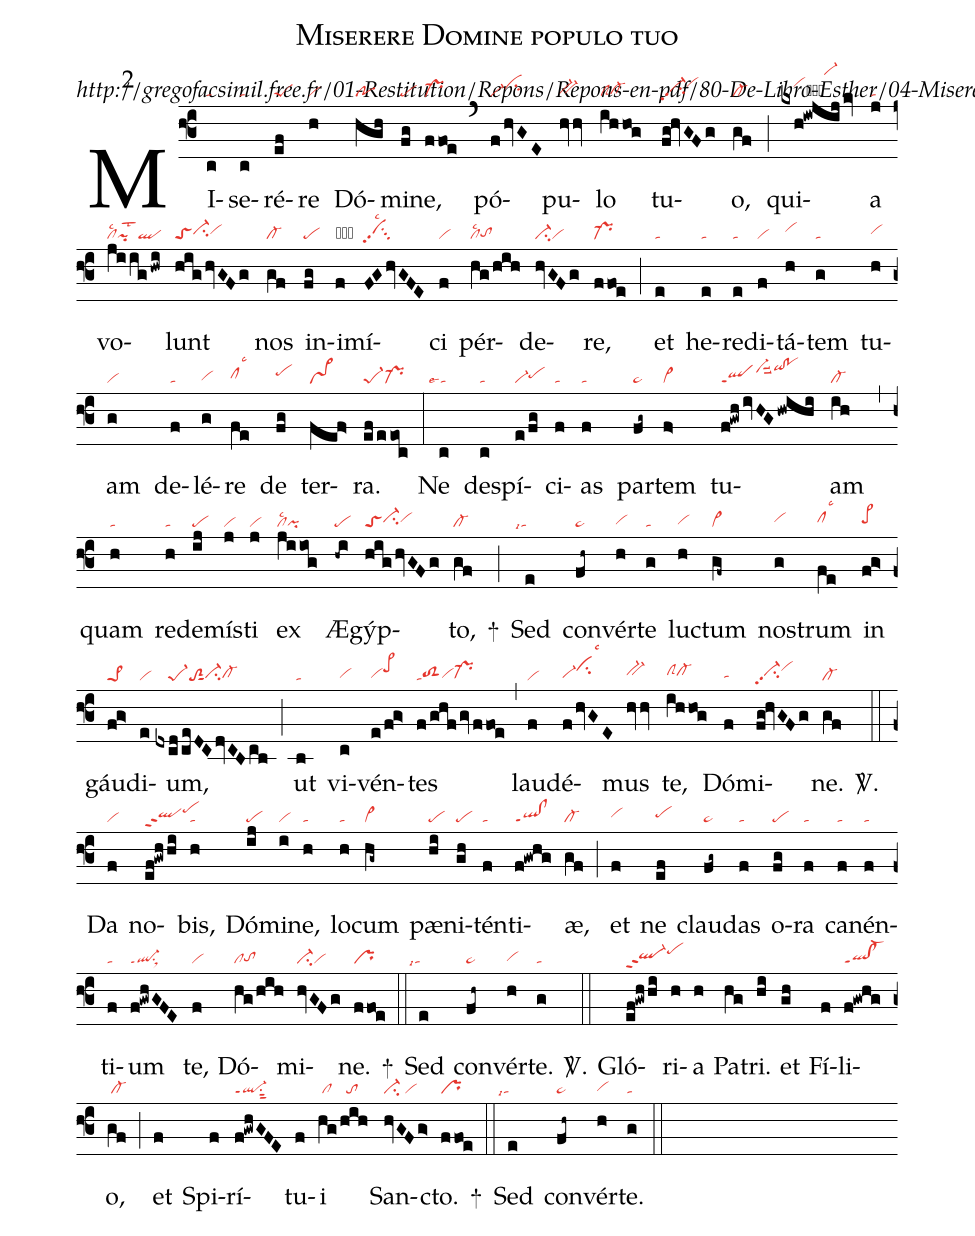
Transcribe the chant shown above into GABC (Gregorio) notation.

name:Miserere Domine populo tuo;
commentary:http://gregofacsimil.free.fr/01-Restitution/Repons/Repons-en-pdf/80-De-Libro-Esther/04-Miserere-Domine-populo-tuo.pdf;
mode:2;
nabc-lines:1;
%%
(f3)
MI(c|ta)se(c|ta)ré(ef|peS)re(h|vi) Dó(hgh|po)mi(fg|pe)ne,(ffo!e|pr-) (`)
pó(fhvGE|vi-cihi)pu(hvv|bv-hg)lo(ihho!g|clScl-hg) tu(fg!hvGFg|vi-hhpp2su2vihj)o,(gf|cl-) (;)
qui(kxh!iwjij/kv|////vihjqihk!po-1hkvi-hp)a(j|ta) vo(jiig/hwi|cllsc2pilst2ql)lunt(highvGFg|toSci-hhvihh) nos(gf|cl-) in(fg|pe)i(f|t)mí(FGhvGFE|vihhpp2su3lsc2)ci(f|vi) pér(hg/hih|cllsc2tohg)de(hvGFg|ci-vi)re,(ffo!e|pr-) (;)
et(e|ta) he(e|ta)re(e|ta)di(f|vi)tá(h|vihi)tem(g|ta) tu(h|vihh)am(g|vi) de(f|ta)lé(g|vihg)re(fe|clhhlsc3) de(fg|pehi) ter(fef>|vs>)ra.(ef/eeoc|pe-1pr-) (:)
Ne(c|```talse1) de(c|ta)spí(e/fg|vi-pehh)ci(f|ta)as(f|ta) par(fg~|ta>)tem(f>|vi>) tu(f!gwh/ivHGhwihi|qlppt1vi-hjsuu2qihk!pohk)am(ih|cl-) (,)
quam(h|ta) red(h|ta)e(ij|pe)mís(j|vi)ti(j|vi) ex(jiiog|cllsc2pi) Æ(-hi|pe)gýp(highvGFg|toSci-hhvihh)to,(gf|cl-) +(;)
Sed(e|```talsi7) con(fh~|ta>)vér(h|vihg)te(g|ta) luc(h|vihg)tum(gf~|vi>) nos(g|vihh)trum(fe|clhhlsc3) in(f!g>|pe>hh) gáu(f!g>|pe>1)di(e|vi)um,(dxcd/ceDCdvCBcb|////pe-1toS2sut1ci-hgcl-hg) (;)
ut(b|ta) vi(c|vihg)vén(e/f!g>|vihgpe>hj)tes(f/ghfgvffo!e|tatoS2hgvihgpr-hg) (,)
lau(f|vi)dé(fhvGE|vi-hgcihjlsc3)mus(hvv|bv-hh) te,(ihho!g|clShhcl-hh) Dó(f|tahg)mi(fg!hvGFg|vi-hhpp2su2vihj)ne.(gf|cl-) <sp>V/</sp>.(::)
Da(f|vi) no(ef!gwh/hi|qlhhppt2pehj)bis,(h|ta) Dó(ij|pe)mi(i|vi)ne,(h|ta) lo(h|ta)cum(hg~|vi>) pæ(hi|pe)ni(gh|pe)tén(f|ta)ti(f!gwhg|ql!clppt1)æ,(gf|cl-) (;)
et(f|vihh) ne(ef|pehh) clau(fg~|ta>)das(f|ta) o(fg|pe)ra(f|ta) ca(f|ta)nén(f|ta)ti(f|ta)um(f!gwhGFE|ql-ppt1su1sux1) te,(f|vi) Dó(hg/hih|cltohg)mi(hvGFg|ci-vi)ne.(ffo!e|pr) +(::)
Sed(e|```talsi7) con(fh~|ta>)vér(h|vihg)te.(g|ta) <sp>V/</sp>.(::)
Gló(ef!gwh/hi|ql-hhppt2pehj)ri(h)a(h) Pa(hg)tri.(hi) et(gh) Fí(f)li(f!gwhg|ql!cl-ppt1)o,(gf|/cl-) (;)
et(f) Spi(f)rí(f!gwhGFE|ql-ppt1su1sut2)tu(f)i(hg|/cl|/hih|//to) San(hvGFg>|ci-/vi)cto.(ffoe|pr) +(::)
Sed(e|```talsi7) con(fh~|ta>)vér(h|vihg)te.(g|ta) (::)
